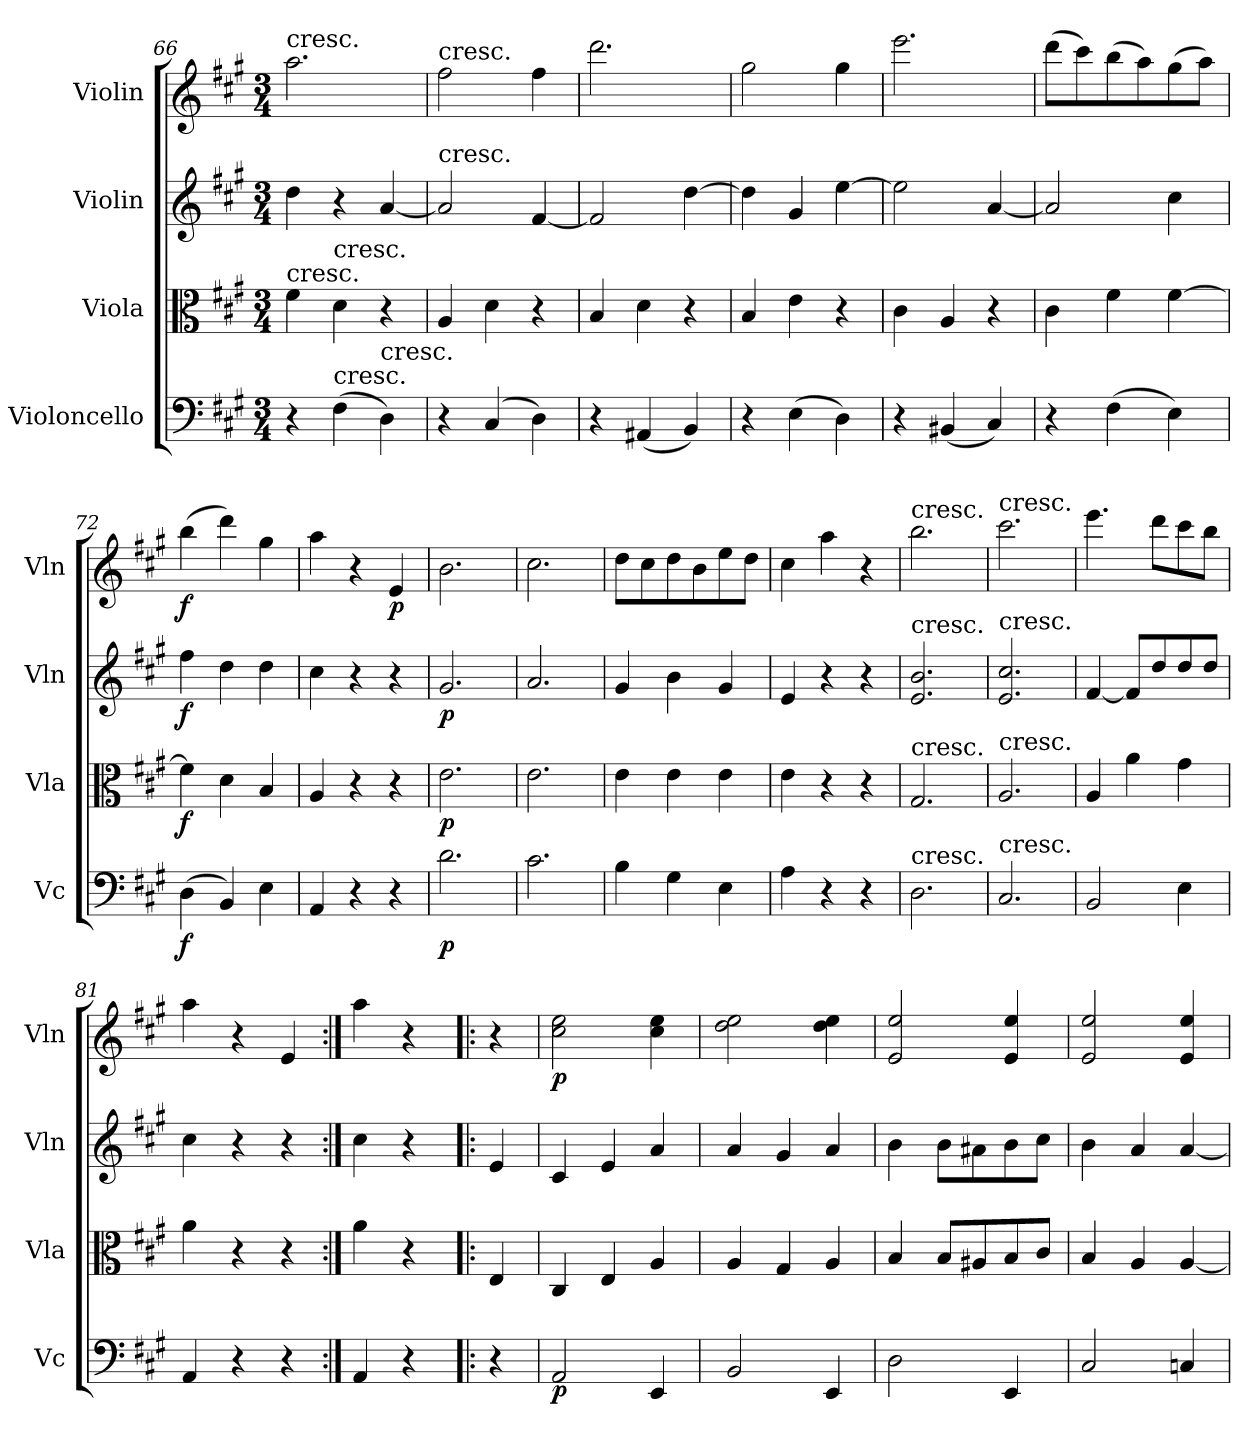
**kern	**dynam	**kern	**dynam	**kern	**dynam	**kern	**dynam
*part4	*part4	*part3	*part3	*part2	*part2	*part1	*part1
*staff4	*staff4	*staff3	*staff3	*staff2	*staff2	*staff1	*staff1
*I"Violoncello	*	*I"Viola	*	*I"Violin	*	*I"Violin	*
*I'Vc	*	*I'Vla	*	*I'Vln	*	*I'Vln	*
*clefF4	*	*clefC3	*	*clefG2	*	*clefG2	*
*k[f#c#g#]	*	*k[f#c#g#]	*	*k[f#c#g#]	*	*k[f#c#g#]	*
*A:	*	*A:	*	*A:	*	*A:	*
*M3/4	*	*M3/4	*	*M3/4	*	*M3/4	*
=66	=66	=66	=66	=66	=66	=66	=66
!	!	!	!	!	!	!LO:TX:t=cresc.	!
!	!	!LO:TX:t=cresc.	!	!	!	!	!
4r	.	4f#\	.	4dd\	.	2.aa\	.
!	!	!LO:TX:t=cresc.	!	!	!	!	!
!LO:TX:t=cresc.	!	!	!	!	!	!	!
(4F#\	.	4d\	.	4r	.	.	.
!LO:TX:t=cresc.	!	!	!	!	!	!	!
4D\)	.	4r	.	[4a/	.	.	.
=67	=67	=67	=67	=67	=67	=67	=67
!	!	!	!	!	!	!LO:TX:t=cresc.	!
!	!	!	!	!LO:TX:t=cresc.	!	!	!
4r	.	4A/	.	2a/]	.	2ff#\	.
(4C#/	.	4d\	.	.	.	.	.
4D\)	.	4r	.	[4f#/	.	4ff#\	.
=68	=68	=68	=68	=68	=68	=68	=68
4r	.	4B/	.	2f#/]	.	2.ddd\	.
(4AA#X/	.	4d\	.	.	.	.	.
4BB/)	.	4r	.	[4dd\	.	.	.
=69	=69	=69	=69	=69	=69	=69	=69
4r	.	4B/	.	4dd\]	.	2gg#\	.
(4E\	.	4e\	.	4g#/	.	.	.
4D\)	.	4r	.	[4ee\	.	4gg#\	.
=70	=70	=70	=70	=70	=70	=70	=70
4r	.	4c#\	.	2ee\]	.	2.eee\	.
(4BB#X/	.	4A/	.	.	.	.	.
4C#/)	.	4r	.	[4a/	.	.	.
=71	=71	=71	=71	=71	=71	=71	=71
4r	.	4c#\	.	2a/]	.	(8ddd\L	.
.	.	.	.	.	.	8ccc#\)	.
(4F#\	.	4f#\	.	.	.	(8bb\	.
.	.	.	.	.	.	8aa\)	.
4E\)	.	[4f#\	.	4cc#\	.	(8gg#\	.
.	.	.	.	.	.	8aa\J)	.
=72	=72	=72	=72	=72	=72	=72	=72
(4D\	f	4f#\]	f	4ff#\	f	(4bb\	f
4BB/)	.	4d\	.	4dd\	.	4ddd\)	.
4E\	.	4B/	.	4dd\	.	4gg#\	.
=73	=73	=73	=73	=73	=73	=73	=73
4AA/	.	4A/	.	4cc#\	.	4aa\	.
4r	.	4r	.	4r	.	4r	.
4r	.	4r	.	4r	.	4e/	p
=74	=74	=74	=74	=74	=74	=74	=74
2.d\	p	2.e\	p	2.g#/	p	2.b\	.
=75	=75	=75	=75	=75	=75	=75	=75
2.c#\	.	2.e\	.	2.a/	.	2.cc#\	.
=76	=76	=76	=76	=76	=76	=76	=76
4B\	.	4e\	.	4g#/	.	8dd\L	.
.	.	.	.	.	.	8cc#\	.
4G#\	.	4e\	.	4b\	.	8dd\	.
.	.	.	.	.	.	8b\	.
4E\	.	4e\	.	4g#/	.	8ee\	.
.	.	.	.	.	.	8dd\J	.
=77	=77	=77	=77	=77	=77	=77	=77
4A\	.	4e\	.	4e/	.	4cc#\	.
4r	.	4r	.	4r	.	4aa\	.
4r	.	4r	.	4r	.	4r	.
=78	=78	=78	=78	=78	=78	=78	=78
!	!	!	!	!	!	!LO:TX:t=cresc.	!
!	!	!	!	!LO:TX:t=cresc.	!	!	!
!	!	!LO:TX:t=cresc.	!	!	!	!	!
!LO:TX:t=cresc.	!	!	!	!	!	!	!
2.D\	.	2.G#/	.	2.e/ 2.b/	.	2.bb\	.
=79	=79	=79	=79	=79	=79	=79	=79
!	!	!	!	!	!	!LO:TX:t=cresc.	!
!	!	!	!	!LO:TX:t=cresc.	!	!	!
!	!	!LO:TX:t=cresc.	!	!	!	!	!
!LO:TX:t=cresc.	!	!	!	!	!	!	!
2.C#/	.	2.A/	.	2.e/ 2.cc#/	.	2.ccc#\	.
=80	=80	=80	=80	=80	=80	=80	=80
2BB/	.	4A/	.	[4f#/	.	4.eee\	.
.	.	4a\	.	8f#/L]	.	.	.
.	.	.	.	8dd/	.	8ddd\L	.
4E\	.	4g#\	.	8dd/	.	8ccc#\	.
.	.	.	.	8dd/J	.	8bb\J	.
=81	=81	=81	=81	=81	=81	=81	=81
4AA/	.	4a\	.	4cc#\	.	4aa\	.
4r	.	4r	.	4r	.	4r	.
4r	.	4r	.	4r	.	4e/	.
=82:|!	=82:|!	=82:|!	=82:|!	=82:|!	=82:|!	=82:|!	=82:|!
4AA/	.	4a\	.	4cc#\	.	4aa\	.
4r	.	4r	.	4r	.	4r	.
=!|:	=!|:	=!|:	=!|:	=!|:	=!|:	=!|:	=!|:
4r	.	4E/	.	4e/	.	4r	.
=83	=83	=83	=83	=83	=83	=83	=83
2AA/	p	4C#/	.	4c#/	.	2cc#\ 2ee\	p
.	.	4E/	.	4e/	.	.	.
4EE/	.	4A/	.	4a/	.	4cc#\ 4ee\	.
=84	=84	=84	=84	=84	=84	=84	=84
2BB/	.	4A/	.	4a/	.	2dd\ 2ee\	.
.	.	4G#/	.	4g#/	.	.	.
4EE/	.	4A/	.	4a/	.	4dd\ 4ee\	.
=85	=85	=85	=85	=85	=85	=85	=85
2D\	.	4B/	.	4b\	.	2e/ 2ee/	.
.	.	8B/L	.	8b\L	.	.	.
.	.	8A#X/	.	8a#X\	.	.	.
4EE/	.	8B/	.	8b\	.	4e/ 4ee/	.
.	.	8c#/J	.	8cc#\J	.	.	.
=86	=86	=86	=86	=86	=86	=86	=86
2C#/	.	4B/	.	4b\	.	2e/ 2ee/	.
.	.	4A/	.	4a/	.	.	.
4Cn/	.	[4A/	.	[4a/	.	4e/ 4ee/	.
=	=	=	=	=	=	=	=
*-	*-	*-	*-	*-	*-	*-	*-
